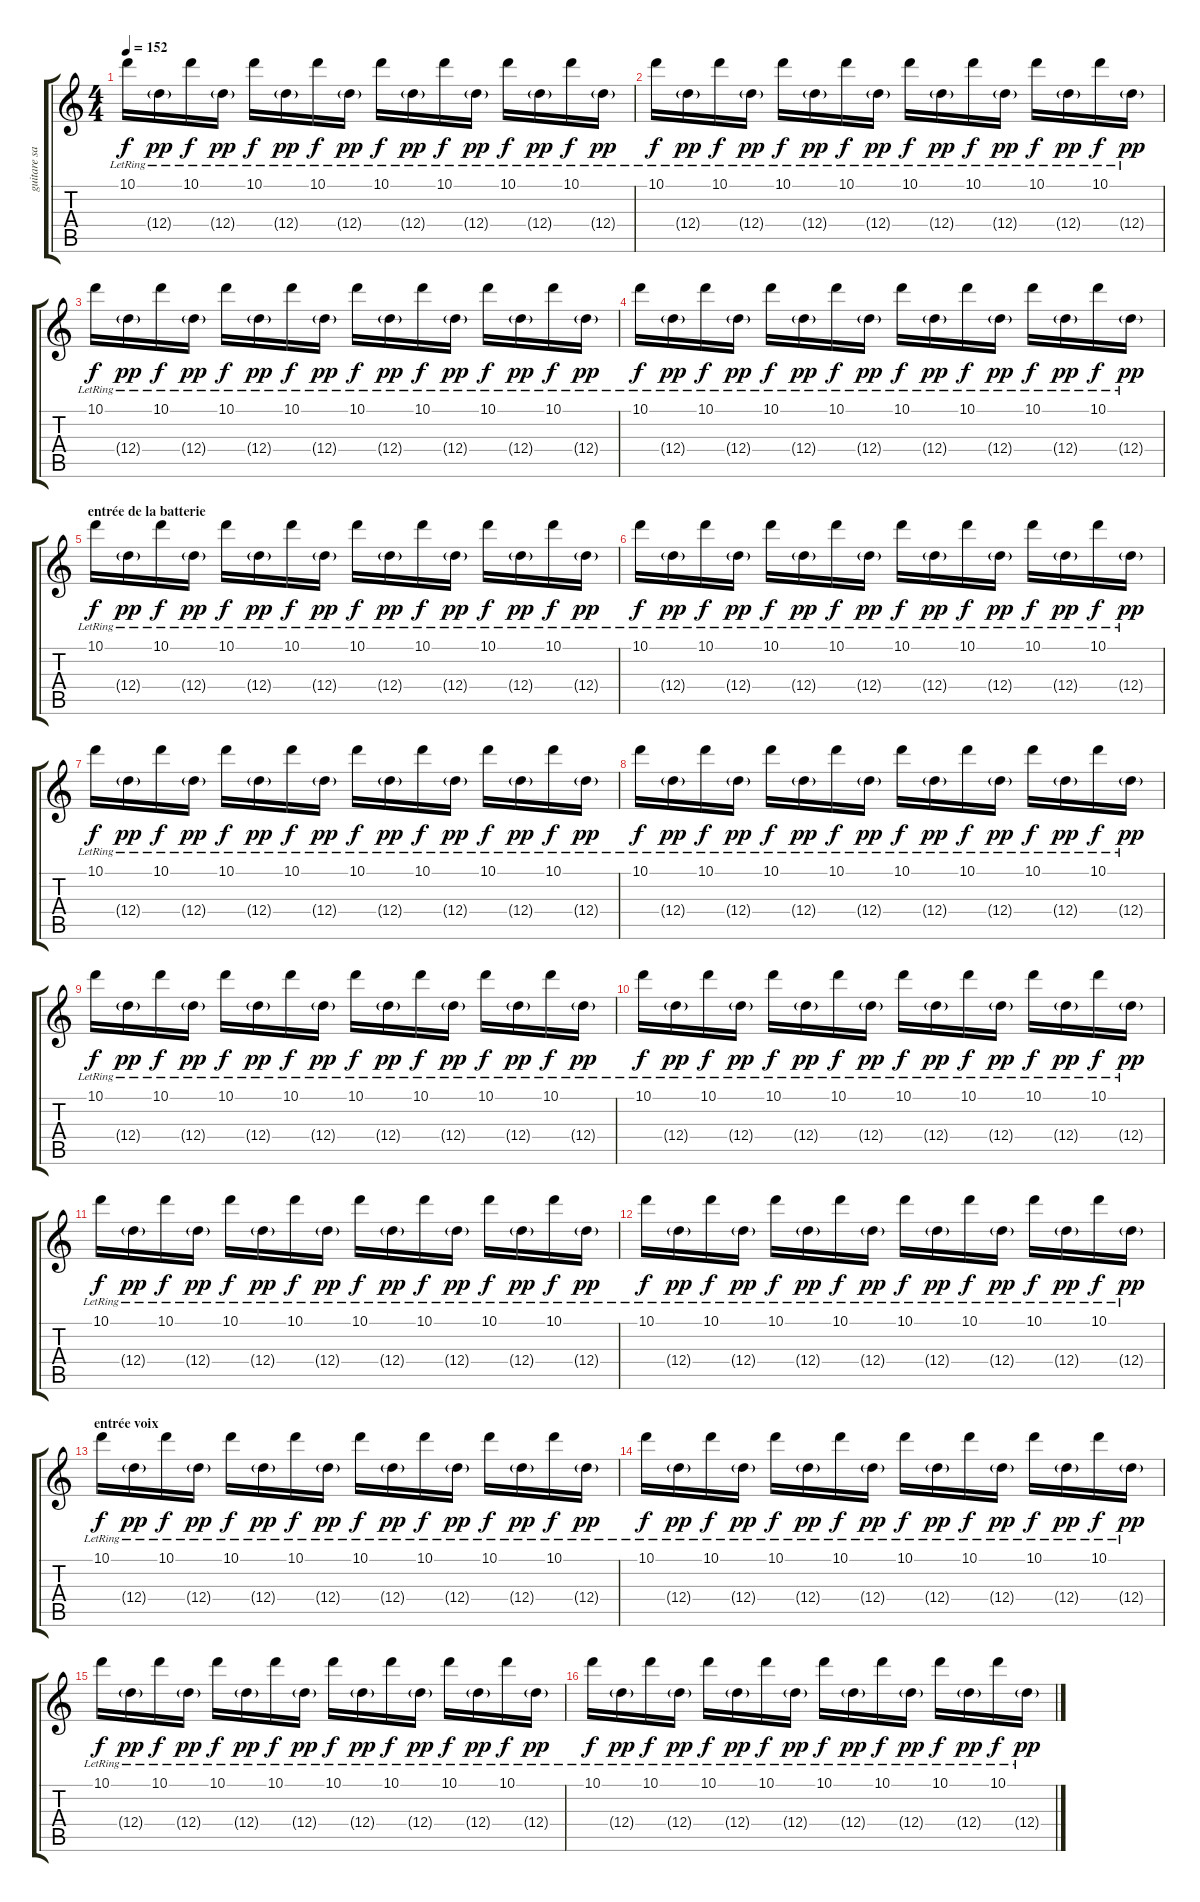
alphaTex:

\track ("guitare samplée" "guitare sa") {instrument electricguitarjazz}
\staff {score tabs}
\tuning (E4 B3 G3 D3 A2 E2) {hide}
\ts (4 4)
\tempo 152
\clef g2
\ks c
10.1{lr}.16{dy f instrument electricguitarjazz} 12.4{g lr}.16{dy pp} 10.1{lr}.16{dy f} 12.4{g lr}.16{dy pp} 10.1{lr}.16{dy f} 12.4{g lr}.16{dy pp} 10.1{lr}.16{dy f} 12.4{g lr}.16{dy pp} 10.1{lr}.16{dy f} 12.4{g lr}.16{dy pp} 10.1{lr}.16{dy f} 12.4{g lr}.16{dy pp} 10.1{lr}.16{dy f} 12.4{g lr}.16{dy pp} 10.1{lr}.16{dy f} 12.4{g lr}.16{dy pp} |
10.1{lr}.16{dy f} 12.4{g lr}.16{dy pp} 10.1{lr}.16{dy f} 12.4{g lr}.16{dy pp} 10.1{lr}.16{dy f} 12.4{g lr}.16{dy pp} 10.1{lr}.16{dy f} 12.4{g lr}.16{dy pp} 10.1{lr}.16{dy f} 12.4{g lr}.16{dy pp} 10.1{lr}.16{dy f} 12.4{g lr}.16{dy pp} 10.1{lr}.16{dy f} 12.4{g lr}.16{dy pp} 10.1{lr}.16{dy f} 12.4{g lr}.16{dy pp} |
10.1{lr}.16{dy f} 12.4{g lr}.16{dy pp} 10.1{lr}.16{dy f} 12.4{g lr}.16{dy pp} 10.1{lr}.16{dy f} 12.4{g lr}.16{dy pp} 10.1{lr}.16{dy f} 12.4{g lr}.16{dy pp} 10.1{lr}.16{dy f} 12.4{g lr}.16{dy pp} 10.1{lr}.16{dy f} 12.4{g lr}.16{dy pp} 10.1{lr}.16{dy f} 12.4{g lr}.16{dy pp} 10.1{lr}.16{dy f} 12.4{g lr}.16{dy pp} |
10.1{lr}.16{dy f} 12.4{g lr}.16{dy pp} 10.1{lr}.16{dy f} 12.4{g lr}.16{dy pp} 10.1{lr}.16{dy f} 12.4{g lr}.16{dy pp} 10.1{lr}.16{dy f} 12.4{g lr}.16{dy pp} 10.1{lr}.16{dy f} 12.4{g lr}.16{dy pp} 10.1{lr}.16{dy f} 12.4{g lr}.16{dy pp} 10.1{lr}.16{dy f} 12.4{g lr}.16{dy pp} 10.1{lr}.16{dy f} 12.4{g lr}.16{dy pp} |
\section ("" "entrée de la batterie")
10.1{lr}.16{dy f} 12.4{g lr}.16{dy pp} 10.1{lr}.16{dy f} 12.4{g lr}.16{dy pp} 10.1{lr}.16{dy f} 12.4{g lr}.16{dy pp} 10.1{lr}.16{dy f} 12.4{g lr}.16{dy pp} 10.1{lr}.16{dy f} 12.4{g lr}.16{dy pp} 10.1{lr}.16{dy f} 12.4{g lr}.16{dy pp} 10.1{lr}.16{dy f} 12.4{g lr}.16{dy pp} 10.1{lr}.16{dy f} 12.4{g lr}.16{dy pp} |
10.1{lr}.16{dy f} 12.4{g lr}.16{dy pp} 10.1{lr}.16{dy f} 12.4{g lr}.16{dy pp} 10.1{lr}.16{dy f} 12.4{g lr}.16{dy pp} 10.1{lr}.16{dy f} 12.4{g lr}.16{dy pp} 10.1{lr}.16{dy f} 12.4{g lr}.16{dy pp} 10.1{lr}.16{dy f} 12.4{g lr}.16{dy pp} 10.1{lr}.16{dy f} 12.4{g lr}.16{dy pp} 10.1{lr}.16{dy f} 12.4{g lr}.16{dy pp} |
10.1{lr}.16{dy f} 12.4{g lr}.16{dy pp} 10.1{lr}.16{dy f} 12.4{g lr}.16{dy pp} 10.1{lr}.16{dy f} 12.4{g lr}.16{dy pp} 10.1{lr}.16{dy f} 12.4{g lr}.16{dy pp} 10.1{lr}.16{dy f} 12.4{g lr}.16{dy pp} 10.1{lr}.16{dy f} 12.4{g lr}.16{dy pp} 10.1{lr}.16{dy f} 12.4{g lr}.16{dy pp} 10.1{lr}.16{dy f} 12.4{g lr}.16{dy pp} |
10.1{lr}.16{dy f} 12.4{g lr}.16{dy pp} 10.1{lr}.16{dy f} 12.4{g lr}.16{dy pp} 10.1{lr}.16{dy f} 12.4{g lr}.16{dy pp} 10.1{lr}.16{dy f} 12.4{g lr}.16{dy pp} 10.1{lr}.16{dy f} 12.4{g lr}.16{dy pp} 10.1{lr}.16{dy f} 12.4{g lr}.16{dy pp} 10.1{lr}.16{dy f} 12.4{g lr}.16{dy pp} 10.1{lr}.16{dy f} 12.4{g lr}.16{dy pp} |
10.1{lr}.16{dy f} 12.4{g lr}.16{dy pp} 10.1{lr}.16{dy f} 12.4{g lr}.16{dy pp} 10.1{lr}.16{dy f} 12.4{g lr}.16{dy pp} 10.1{lr}.16{dy f} 12.4{g lr}.16{dy pp} 10.1{lr}.16{dy f} 12.4{g lr}.16{dy pp} 10.1{lr}.16{dy f} 12.4{g lr}.16{dy pp} 10.1{lr}.16{dy f} 12.4{g lr}.16{dy pp} 10.1{lr}.16{dy f} 12.4{g lr}.16{dy pp} |
10.1{lr}.16{dy f} 12.4{g lr}.16{dy pp} 10.1{lr}.16{dy f} 12.4{g lr}.16{dy pp} 10.1{lr}.16{dy f} 12.4{g lr}.16{dy pp} 10.1{lr}.16{dy f} 12.4{g lr}.16{dy pp} 10.1{lr}.16{dy f} 12.4{g lr}.16{dy pp} 10.1{lr}.16{dy f} 12.4{g lr}.16{dy pp} 10.1{lr}.16{dy f} 12.4{g lr}.16{dy pp} 10.1{lr}.16{dy f} 12.4{g lr}.16{dy pp} |
10.1{lr}.16{dy f} 12.4{g lr}.16{dy pp} 10.1{lr}.16{dy f} 12.4{g lr}.16{dy pp} 10.1{lr}.16{dy f} 12.4{g lr}.16{dy pp} 10.1{lr}.16{dy f} 12.4{g lr}.16{dy pp} 10.1{lr}.16{dy f} 12.4{g lr}.16{dy pp} 10.1{lr}.16{dy f} 12.4{g lr}.16{dy pp} 10.1{lr}.16{dy f} 12.4{g lr}.16{dy pp} 10.1{lr}.16{dy f} 12.4{g lr}.16{dy pp} |
10.1{lr}.16{dy f} 12.4{g lr}.16{dy pp} 10.1{lr}.16{dy f} 12.4{g lr}.16{dy pp} 10.1{lr}.16{dy f} 12.4{g lr}.16{dy pp} 10.1{lr}.16{dy f} 12.4{g lr}.16{dy pp} 10.1{lr}.16{dy f} 12.4{g lr}.16{dy pp} 10.1{lr}.16{dy f} 12.4{g lr}.16{dy pp} 10.1{lr}.16{dy f} 12.4{g lr}.16{dy pp} 10.1{lr}.16{dy f} 12.4{g lr}.16{dy pp} |
\section ("" "entrée voix")
10.1{lr}.16{dy f} 12.4{g lr}.16{dy pp} 10.1{lr}.16{dy f} 12.4{g lr}.16{dy pp} 10.1{lr}.16{dy f} 12.4{g lr}.16{dy pp} 10.1{lr}.16{dy f} 12.4{g lr}.16{dy pp} 10.1{lr}.16{dy f} 12.4{g lr}.16{dy pp} 10.1{lr}.16{dy f} 12.4{g lr}.16{dy pp} 10.1{lr}.16{dy f} 12.4{g lr}.16{dy pp} 10.1{lr}.16{dy f} 12.4{g lr}.16{dy pp} |
10.1{lr}.16{dy f} 12.4{g lr}.16{dy pp} 10.1{lr}.16{dy f} 12.4{g lr}.16{dy pp} 10.1{lr}.16{dy f} 12.4{g lr}.16{dy pp} 10.1{lr}.16{dy f} 12.4{g lr}.16{dy pp} 10.1{lr}.16{dy f} 12.4{g lr}.16{dy pp} 10.1{lr}.16{dy f} 12.4{g lr}.16{dy pp} 10.1{lr}.16{dy f} 12.4{g lr}.16{dy pp} 10.1{lr}.16{dy f} 12.4{g lr}.16{dy pp} |
10.1{lr}.16{dy f} 12.4{g lr}.16{dy pp} 10.1{lr}.16{dy f} 12.4{g lr}.16{dy pp} 10.1{lr}.16{dy f} 12.4{g lr}.16{dy pp} 10.1{lr}.16{dy f} 12.4{g lr}.16{dy pp} 10.1{lr}.16{dy f} 12.4{g lr}.16{dy pp} 10.1{lr}.16{dy f} 12.4{g lr}.16{dy pp} 10.1{lr}.16{dy f} 12.4{g lr}.16{dy pp} 10.1{lr}.16{dy f} 12.4{g lr}.16{dy pp} |
10.1{lr}.16{dy f} 12.4{g lr}.16{dy pp} 10.1{lr}.16{dy f} 12.4{g lr}.16{dy pp} 10.1{lr}.16{dy f} 12.4{g lr}.16{dy pp} 10.1{lr}.16{dy f} 12.4{g lr}.16{dy pp} 10.1{lr}.16{dy f} 12.4{g lr}.16{dy pp} 10.1{lr}.16{dy f} 12.4{g lr}.16{dy pp} 10.1{lr}.16{dy f} 12.4{g lr}.16{dy pp} 10.1{lr}.16{dy f} 12.4{g lr}.16{dy pp}
